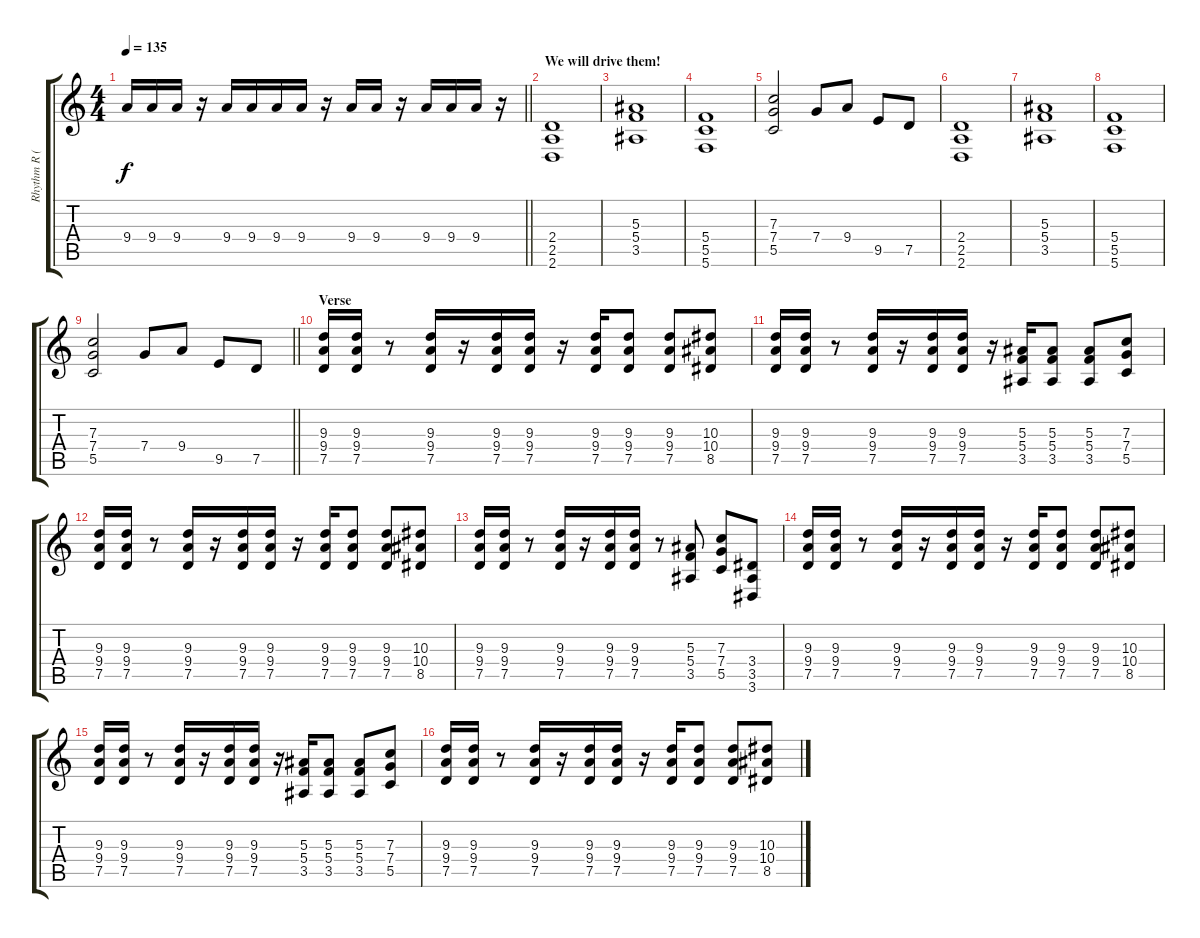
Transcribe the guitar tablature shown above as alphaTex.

\track ("Rhythm R (Lorenzo)" "Rhythm R (") {instrument distortionguitar}
\staff {score tabs}
\tuning (D4 A3 F3 C3 G2 C2) {hide}
\ts (4 4)
\tempo 135
\clef g2
\barLineRight lightlight
\ks aminor
9.4.16{dy f} 9.4.16 9.4.16 r.16 9.4.16 9.4.16 9.4.16 9.4.16 r.16 9.4.16 9.4.16 r.16 9.4.16 9.4.16 9.4.16 r.16 |
\section ("" "We will drive them!")
(2.4 2.5 2.6).1 |
(5.3 5.4 3.5).1 |
(5.4 5.5 5.6).1 |
(7.3 7.4 5.5).2 7.4.8 9.4.8 9.5.8 7.5.8 |
(2.4 2.5 2.6).1 |
(5.3 5.4 3.5).1 |
(5.4 5.5 5.6).1 |
\barLineRight lightlight
(7.3 7.4 5.5).2 7.4.8 9.4.8 9.5.8 7.5.8 |
\section ("" "Verse")
(9.3 9.4 7.5).16 (9.3 9.4 7.5).16 r.8 (9.3 9.4 7.5).16 r.16 (9.3 9.4 7.5).16 (9.3 9.4 7.5).16 r.16 (9.3 9.4 7.5).16 (9.3 9.4 7.5).8 (9.3 9.4 7.5).8 (10.3 10.4 8.5).8 |
(9.3 9.4 7.5).16 (9.3 9.4 7.5).16 r.8 (9.3 9.4 7.5).16 r.16 (9.3 9.4 7.5).16 (9.3 9.4 7.5).16 r.16 (5.3 5.4 3.5).16 (5.3 5.4 3.5).8 (5.3 5.4 3.5).8 (7.3 7.4 5.5).8 |
(9.3 9.4 7.5).16 (9.3 9.4 7.5).16 r.8 (9.3 9.4 7.5).16 r.16 (9.3 9.4 7.5).16 (9.3 9.4 7.5).16 r.16 (9.3 9.4 7.5).16 (9.3 9.4 7.5).8 (9.3 9.4 7.5).8 (10.3 10.4 8.5).8 |
(9.3 9.4 7.5).16 (9.3 9.4 7.5).16 r.8 (9.3 9.4 7.5).16 r.16 (9.3 9.4 7.5).16 (9.3 9.4 7.5).16 r.8 (5.3 5.4 3.5).8 (7.3 7.4 5.5).8 (3.4 3.5 3.6).8 |
(9.3 9.4 7.5).16 (9.3 9.4 7.5).16 r.8 (9.3 9.4 7.5).16 r.16 (9.3 9.4 7.5).16 (9.3 9.4 7.5).16 r.16 (9.3 9.4 7.5).16 (9.3 9.4 7.5).8 (9.3 9.4 7.5).8 (10.3 10.4 8.5).8 |
(9.3 9.4 7.5).16 (9.3 9.4 7.5).16 r.8 (9.3 9.4 7.5).16 r.16 (9.3 9.4 7.5).16 (9.3 9.4 7.5).16 r.16 (5.3 5.4 3.5).16 (5.3 5.4 3.5).8 (5.3 5.4 3.5).8 (7.3 7.4 5.5).8 |
(9.3 9.4 7.5).16 (9.3 9.4 7.5).16 r.8 (9.3 9.4 7.5).16 r.16 (9.3 9.4 7.5).16 (9.3 9.4 7.5).16 r.16 (9.3 9.4 7.5).16 (9.3 9.4 7.5).8 (9.3 9.4 7.5).8 (10.3 10.4 8.5).8
